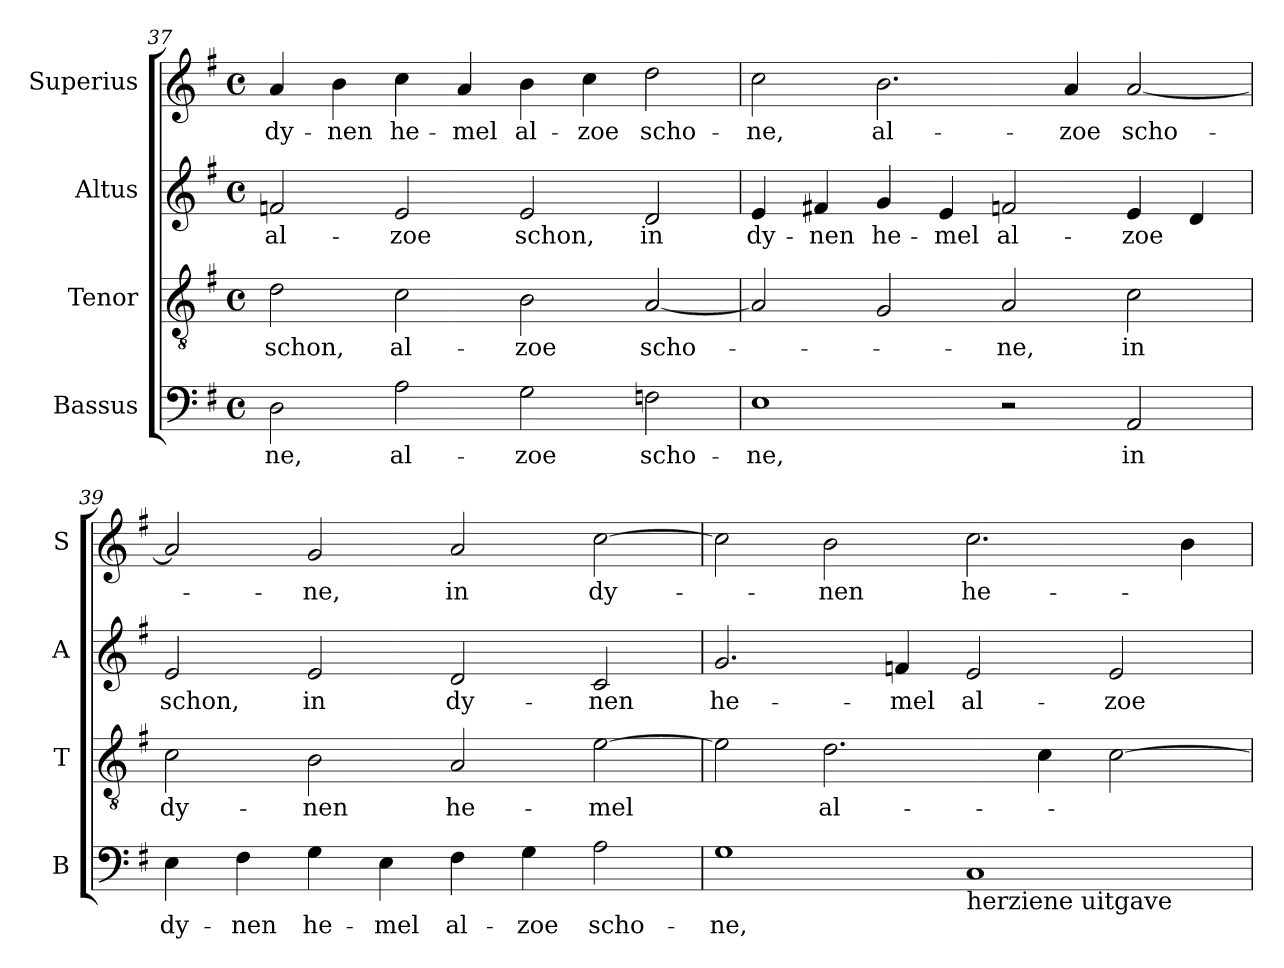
**kern	**text	**kern	**text	**kern	**text	**kern	**text
*part4	*part4	*part3	*part3	*part2	*part2	*part1	*part1
*staff4	*staff4	*staff3	*staff3	*staff2	*staff2	*staff1	*staff1
*I"Bassus	*	*I"Tenor	*	*I"Altus	*	*I"Superius	*
*I'B	*	*I'T	*	*I'A	*	*I'S	*
*clefF4	*	*clefGv2	*	*clefG2	*	*clefG2	*
*	*	*ITrd7c12	*	*ITrd7c12	*	*	*
*k[f#]	*	*k[f#]	*	*k[f#]	*	*k[f#]	*
*G:	*	*G:	*	*G:	*	*G:	*
*M4/4	*	*M4/4	*	*M4/4	*	*M4/4	*
*met(c)	*	*met(c)	*	*met(c)	*	*met(c)	*
=37	=37	=37	=37	=37	=37	=37	=37
!	!LO:LY:b:color=#000000	!	!	!	!	!	!
!	!	!	!LO:LY:b:color=#000000	!	!	!	!
!	!	!	!	!	!LO:LY:b:color=#000000	!	!
!	!	!	!	!	!	!	!LO:LY:b:color=#000000
2Di\	-ne,	2Di\	schon,	2Fni/	al-	4ai/	dy-
!	!	!	!	!	!	!	!LO:LY:b:color=#000000
.	.	.	.	.	.	4bi\	-nen
!	!LO:LY:b:color=#000000	!	!	!	!	!	!
!	!	!	!LO:LY:b:color=#000000	!	!	!	!
!	!	!	!	!	!LO:LY:b:color=#000000	!	!
!	!	!	!	!	!	!	!LO:LY:b:color=#000000
2Ai\	al-	2Ci\	al-	2Ei/	-zoe	4cci\	he-
!	!	!	!	!	!	!	!LO:LY:b:color=#000000
.	.	.	.	.	.	4ai/	-mel
!	!LO:LY:b:color=#000000	!	!	!	!	!	!
!	!	!	!LO:LY:b:color=#000000	!	!	!	!
!	!	!	!	!	!LO:LY:b:color=#000000	!	!
!	!	!	!	!	!	!	!LO:LY:b:color=#000000
2Gi\	-zoe	2BBi\	-zoe	2Ei/	schon,	4bi\	al-
!	!	!	!	!	!	!	!LO:LY:b:color=#000000
.	.	.	.	.	.	4cci\	-zoe
!	!LO:LY:b:color=#000000	!	!	!	!	!	!
!	!	!	!LO:LY:b:color=#000000	!	!	!	!
!	!	!	!	!	!LO:LY:b:color=#000000	!	!
!	!	!	!	!	!	!	!LO:LY:b:color=#000000
2Fni\	scho-	[<2AAi/	scho-	2Di/	in	2ddi\	scho-
=38	=38	=38	=38	=38	=38	=38	=38
!	!LO:LY:b:color=#000000	!	!	!	!	!	!
!	!	!	!	!	!LO:LY:b:color=#000000	!	!
!	!	!	!	!	!	!	!LO:LY:b:color=#000000
1Ei	-ne,	2AAi/]	.	4Ei/	dy-	2cci\	-ne,
!	!	!	!	!	!LO:LY:b:color=#000000	!	!
.	.	.	.	4F#Xi/	-nen	.	.
!	!	!	!	!	!LO:LY:b:color=#000000	!	!
!	!	!	!	!	!	!	!LO:LY:b:color=#000000
.	.	2GGi/	.	4Gi/	he-	2.bi\	al-
!	!	!	!	!	!LO:LY:b:color=#000000	!	!
.	.	.	.	4Ei/	-mel	.	.
!	!	!	!LO:LY:b:color=#000000	!	!	!	!
!	!	!	!	!	!LO:LY:b:color=#000000	!	!
2r	.	2AAi/	-ne,	2Fni/	al-	.	.
!	!	!	!	!	!	!	!LO:LY:b:color=#000000
.	.	.	.	.	.	4ai/	-zoe
!	!LO:LY:b:color=#000000	!	!	!	!	!	!
!	!	!	!LO:LY:b:color=#000000	!	!	!	!
!	!	!	!	!	!LO:LY:b:color=#000000	!	!
!	!	!	!	!	!	!	!LO:LY:b:color=#000000
2AAi/	in	2Ci\	in	4Ei/	-zoe	[<2ai/	scho-
.	.	.	.	4Di/	.	.	.
!!LO:LB:g=z
=39	=39	=39	=39	=39	=39	=39	=39
!	!LO:LY:b:color=#000000	!	!	!	!	!	!
!	!	!	!LO:LY:b:color=#000000	!	!	!	!
!	!	!	!	!	!LO:LY:b:color=#000000	!	!
4Ei\	dy-	2Ci\	dy-	2Ei/	schon,	2ai/]	.
!	!LO:LY:b:color=#000000	!	!	!	!	!	!
4F#i\	-nen	.	.	.	.	.	.
!	!LO:LY:b:color=#000000	!	!	!	!	!	!
!	!	!	!LO:LY:b:color=#000000	!	!	!	!
!	!	!	!	!	!LO:LY:b:color=#000000	!	!
!	!	!	!	!	!	!	!LO:LY:b:color=#000000
4Gi\	he-	2BBi\	-nen	2Ei/	in	2gi/	-ne,
!	!LO:LY:b:color=#000000	!	!	!	!	!	!
4Ei\	-mel	.	.	.	.	.	.
!	!LO:LY:b:color=#000000	!	!	!	!	!	!
!	!	!	!LO:LY:b:color=#000000	!	!	!	!
!	!	!	!	!	!LO:LY:b:color=#000000	!	!
!	!	!	!	!	!	!	!LO:LY:b:color=#000000
4F#i\	al-	2AAi/	he-	2Di/	dy-	2ai/	in
!	!LO:LY:b:color=#000000	!	!	!	!	!	!
4Gi\	-zoe	.	.	.	.	.	.
!	!LO:LY:b:color=#000000	!	!	!	!	!	!
!	!	!	!LO:LY:b:color=#000000	!	!	!	!
!	!	!	!	!	!LO:LY:b:color=#000000	!	!
!	!	!	!	!	!	!	!LO:LY:b:color=#000000
2Ai\	scho-	[>2Ei\	-mel	2Ci/	-nen	[>2cci\	dy-
=40	=40	=40	=40	=40	=40	=40	=40
!	!LO:LY:b:color=#000000	!	!	!	!	!	!
!	!	!	!	!	!LO:LY:b:color=#000000	!	!
1Gi	-ne,	2Ei\]	.	2.Gi/	he-	2cci\]	.
!	!	!	!LO:LY:b:color=#000000	!	!	!	!
!	!	!	!	!	!	!	!LO:LY:b:color=#000000
.	.	2.Di\	al-	.	.	2bi\	-nen
!	!	!	!	!	!LO:LY:b:color=#000000	!	!
.	.	.	.	4Fni/	-mel	.	.
!	!	!	!	!	!LO:LY:b:color=#000000	!	!
!LO:TX:b:t=herziene uitgave	!	!	!	!	!	!	!
!	!	!	!	!	!	!	!LO:LY:b:color=#000000
1Ci	.	.	.	2Ei/	al-	2.cci\	he-
.	.	4Ci\	.	.	.	.	.
!	!	!	!	!	!LO:LY:b:color=#000000	!	!
.	.	[>2Ci\	.	2Ei/	-zoe	.	.
.	.	.	.	.	.	4bi\	.
=	=	=	=	=	=	=	=
*-	*-	*-	*-	*-	*-	*-	*-
